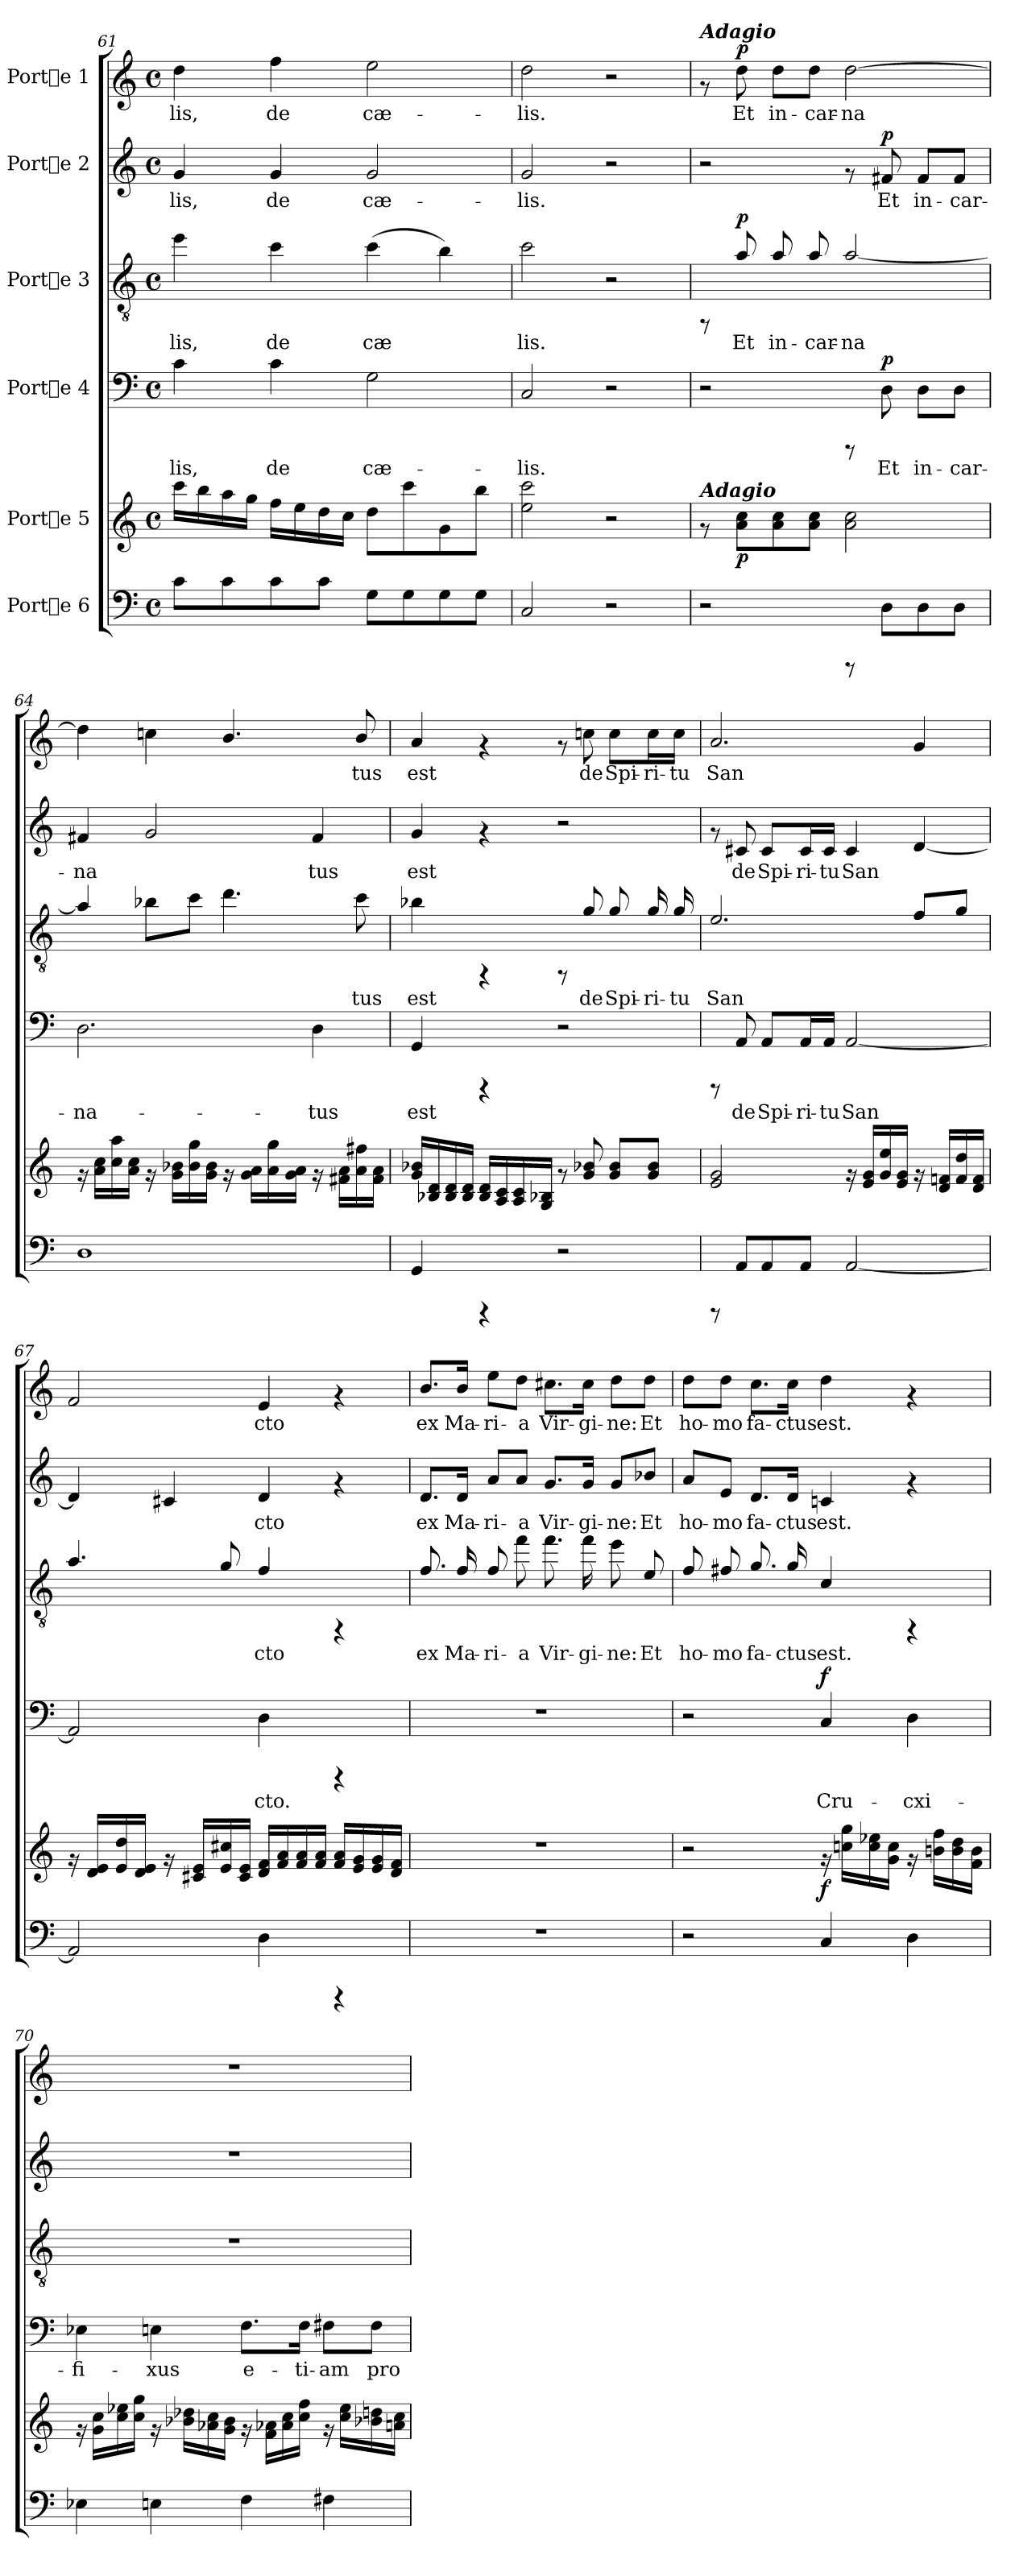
**kern	**kern	**dynam	**kern	**text	**dynam	**kern	**text	**dynam	**kern	**text	**dynam	**kern	**text	**dynam
*part6	*part5	*part5	*part4	*part4	*part4	*part3	*part3	*part3	*part2	*part2	*part2	*part1	*part1	*part1
*staff6	*staff5	*staff5	*staff4	*staff4	*staff4	*staff3	*staff3	*staff3	*staff2	*staff2	*staff2	*staff1	*staff1	*staff1
*I"Porte 6	*I"Porte 5	*	*I"Porte 4	*	*	*I"Porte 3	*	*	*I"Porte 2	*	*	*I"Porte 1	*	*
*clefF4	*clefG2	*	*clefF4	*	*	*clefGv2	*	*	*clefG2	*	*	*clefG2	*	*
*	*	*	*	*	*	*ITrd8c14	*	*	*	*	*	*ITrd1c2	*	*
*M4/4	*M4/4	*	*M4/4	*	*	*M4/4	*	*	*M4/4	*	*	*M4/4	*	*
*met(c)	*met(c)	*	*met(c)	*	*	*met(c)	*	*	*met(c)	*	*	*met(c)	*	*
=61	=61	=61	=61	=61	=61	=61	=61	=61	=61	=61	=61	=61	=61	=61
!	!	!	!	!LO:LY:b:cj	!	!	!LO:LY:b:cj	!	!	!LO:LY:b:cj	!	!	!LO:LY:b:cj	!
8c\L	16ccc\L	.	4c\	-lis,	.	4e\	-lis,	.	4g/	-lis,	.	4cc\	-lis,	.
.	16bb\	.	.	.	.	.	.	.	.	.	.	.	.	.
8c\	16aa\	.	.	.	.	.	.	.	.	.	.	.	.	.
.	16gg\J	.	.	.	.	.	.	.	.	.	.	.	.	.
!	!	!	!	!LO:LY:b:cj	!	!	!LO:LY:b:cj	!	!	!LO:LY:b:cj	!	!	!LO:LY:b:cj	!
8c\	16ff\L	.	4c\	de	.	4c\	de	.	4g/	de	.	4ee\	de	.
.	16ee\	.	.	.	.	.	.	.	.	.	.	.	.	.
8c\J	16dd\	.	.	.	.	.	.	.	.	.	.	.	.	.
.	16cc\J	.	.	.	.	.	.	.	.	.	.	.	.	.
!	!	!	!	!LO:LY:b:cj	!	!	!LO:LY:b:cj	!	!	!LO:LY:b:cj	!	!	!LO:LY:b:cj	!
8G\L	8dd\L	.	2G\	cæ-	.	(>4c\	cæ-	.	2g/	cæ-	.	2dd\	cæ-	.
8G\	8ccc\	.	.	.	.	.	.	.	.	.	.	.	.	.
!	!	!	!	!	!	!	!LO:LY:b:cj	!	!	!	!	!	!	!
8G\	8g\	.	.	.	.	4B\)	--	.	.	.	.	.	.	.
8G\J	8bb\J	.	.	.	.	.	.	.	.	.	.	.	.	.
=62	=62	=62	=62	=62	=62	=62	=62	=62	=62	=62	=62	=62	=62	=62
!	!	!	!	!LO:LY:b:cj	!	!	!LO:LY:b:cj	!	!	!LO:LY:b:cj	!	!	!LO:LY:b:cj	!
2C/	2ccc\ 2ee\	.	2C/	-lis.	.	2c\	-lis.	.	2g/	-lis.	.	2cc\	-lis.	.
2r	2r	.	2r	.	.	2r	.	.	2r	.	.	2r	.	.
=63	=63	=63	=63	=63	=63	=63	=63	=63	=63	=63	=63	=63	=63	=63
!	!	!	!	!	!	!	!	!	!	!	!	!LO:TX:a:Bi:t=Adagio	!	!
!	!LO:TX:a:Bi:t=Adagio	!	!	!	!	!	!	!	!	!	!	!	!	!
2r	8rf	.	2r	.	.	8rFF	.	.	2r	.	.	8rf	.	.
!	!	!LO:DY:b	!	!	!	!	!LO:LY:b:cj	!LO:DY:a	!	!	!	!	!LO:LY:b:cj	!LO:DY:a
.	8cc\ 8a\L	p	.	.	.	8A/	Et	p	.	.	.	8cc\	Et	p
!	!	!	!	!	!	!	!LO:LY:b:cj	!	!	!	!	!	!LO:LY:b:cj	!
.	8cc\ 8a\	.	.	.	.	8A/	in-	.	.	.	.	8cc\L	in-	.
!	!	!	!	!	!	!	!LO:LY:b:cj	!	!	!	!	!	!LO:LY:b:cj	!
.	8cc\ 8a\J	.	.	.	.	8A/	-car-	.	.	.	.	8cc\J	-car-	.
!	!	!	!	!	!	!	!LO:LY:b:cj	!	!	!	!	!	!LO:LY:b:cj	!
8rCCC	2cc\ 2a\	.	8rCCC	.	.	[<2A/	-na-	.	8rf	.	.	[>2cc\	-na-	.
!	!	!	!	!LO:LY:b:cj	!LO:DY:a	!	!	!	!	!LO:LY:b:cj	!LO:DY:a	!	!	!
8D\L	.	.	8D\	Et	p	.	.	.	8f#X/	Et	p	.	.	.
!	!	!	!	!LO:LY:b:cj	!	!	!	!	!	!LO:LY:b:cj	!	!	!	!
8D\	.	.	8D\L	in-	.	.	.	.	8f#/L	in-	.	.	.	.
!	!	!	!	!LO:LY:b:cj	!	!	!	!	!	!LO:LY:b:cj	!	!	!	!
8D\J	.	.	8D\J	-car-	.	.	.	.	8f#/J	-car-	.	.	.	.
!!LO:LB:g=z
=64	=64	=64	=64	=64	=64	=64	=64	=64	=64	=64	=64	=64	=64	=64
!	!	!	!	!LO:LY:b:cj	!	!	!LO:LY:b:cj	!	!	!LO:LY:b:cj	!	!	!LO:LY:b:cj	!
1D	16rf	.	2.D\	-na-	.	4A/]	-	.	4f#X/	-na-	.	4cc\]	-	.
.	16cc\ 16a\L	.	.	.	.	.	.	.	.	.	.	.	.	.
.	16aa\ 16cc\	.	.	.	.	.	.	.	.	.	.	.	.	.
.	16cc\ 16a\J	.	.	.	.	.	.	.	.	.	.	.	.	.
!	!	!	!	!	!	!	!LO:LY:b:cj	!	!	!LO:LY:b:cj	!	!	!LO:LY:b:cj	!
.	16rf	.	.	.	.	8B-X\L	.	.	2g/	-	.	4b-X\	.	.
.	16b-X\ 16g\L	.	.	.	.	.	.	.	.	.	.	.	.	.
!	!	!	!	!	!	!	!LO:LY:b:cj	!	!	!	!	!	!	!
.	16gg\ 16b-\	.	.	.	.	8c\J	.	.	.	.	.	.	.	.
.	16b-\ 16g\J	.	.	.	.	.	.	.	.	.	.	.	.	.
!	!	!	!	!	!	!	!LO:LY:b:cj	!	!	!	!	!	!LO:LY:b:cj	!
.	16rf	.	.	.	.	4.d\	.	.	.	.	.	4.a/	.	.
.	16a\ 16g\L	.	.	.	.	.	.	.	.	.	.	.	.	.
.	16gg\ 16a\	.	.	.	.	.	.	.	.	.	.	.	.	.
.	16a\ 16g\J	.	.	.	.	.	.	.	.	.	.	.	.	.
!	!	!	!	!LO:LY:b:cj	!	!	!	!	!	!LO:LY:b:cj	!	!	!	!
.	16rf	.	4D\	-tus	.	.	.	.	4f#/	tus	.	.	.	.
.	16a\ 16f#X\L	.	.	.	.	.	.	.	.	.	.	.	.	.
!	!	!	!	!	!	!	!LO:LY:b:cj	!	!	!	!	!	!LO:LY:b:cj	!
.	16ff#X\ 16a\	.	.	.	.	8c\	tus	.	.	.	.	8a/	tus	.
.	16a\ 16f#\J	.	.	.	.	.	.	.	.	.	.	.	.	.
=65	=65	=65	=65	=65	=65	=65	=65	=65	=65	=65	=65	=65	=65	=65
!	!	!	!	!LO:LY:b:cj	!	!	!LO:LY:b:cj	!	!	!LO:LY:b:cj	!	!	!LO:LY:b:cj	!
4GG/	16b-X/ 16g/L	.	4GG/	est	.	4B-X\	est	.	4g/	est	.	4g/	est	.
.	16d/ 16B-X/	.	.	.	.	.	.	.	.	.	.	.	.	.
.	16d/ 16B-/	.	.	.	.	.	.	.	.	.	.	.	.	.
.	16d/ 16B-/J	.	.	.	.	.	.	.	.	.	.	.	.	.
4rCCC	16d/ 16B-/L	.	4rCCC	.	.	4rFF	.	.	4rf	.	.	4rf	.	.
.	16c/ 16A/	.	.	.	.	.	.	.	.	.	.	.	.	.
.	16c/ 16A/	.	.	.	.	.	.	.	.	.	.	.	.	.
.	16B-X/ 16G/J	.	.	.	.	.	.	.	.	.	.	.	.	.
2r	8rf	.	2r	.	.	8rFF	.	.	2r	.	.	8rf	.	.
!	!	!	!	!	!	!	!LO:LY:b:cj	!	!	!	!	!	!LO:LY:b:cj	!
.	8b-X/ 8g/	.	.	.	.	8G/	de	.	.	.	.	8b-X\	de	.
!	!	!	!	!	!	!	!LO:LY:b:cj	!	!	!	!	!	!LO:LY:b:cj	!
.	8b-/ 8g/L	.	.	.	.	8G/	Spi-	.	.	.	.	8b-\L	Spi-	.
!	!	!	!	!	!	!	!LO:LY:b:cj	!	!	!	!	!	!LO:LY:b:cj	!
.	8b-/ 8g/J	.	.	.	.	16G/	-ri-	.	.	.	.	16b-\L	-ri-	.
!	!	!	!	!	!	!	!LO:LY:b:cj	!	!	!	!	!	!LO:LY:b:cj	!
.	.	.	.	.	.	16G/	-tu	.	.	.	.	16b-\JJ	-tu	.
=66	=66	=66	=66	=66	=66	=66	=66	=66	=66	=66	=66	=66	=66	=66
!	!	!	!	!	!	!	!LO:LY:b:cj	!	!	!	!	!	!LO:LY:b:cj	!
8rCCC	2g/ 2e/	.	8rCCC	.	.	2.E/	San-	.	8rf	.	.	2.g/	San-	.
!	!	!	!	!LO:LY:b:cj	!	!	!	!	!	!LO:LY:b:cj	!	!	!	!
8AA/L	.	.	8AA/	de	.	.	.	.	8c#X/	de	.	.	.	.
!	!	!	!	!LO:LY:b:cj	!	!	!	!	!	!LO:LY:b:cj	!	!	!	!
8AA/	.	.	8AA/L	Spi-	.	.	.	.	8c#/L	Spi-	.	.	.	.
!	!	!	!	!LO:LY:b:cj	!	!	!	!	!	!LO:LY:b:cj	!	!	!	!
8AA/J	.	.	16AA/L	-ri-	.	.	.	.	16c#/L	-ri-	.	.	.	.
!	!	!	!	!LO:LY:b:cj	!	!	!	!	!	!LO:LY:b:cj	!	!	!	!
.	.	.	16AA/JJ	-tu	.	.	.	.	16c#/JJ	-tu	.	.	.	.
!	!	!	!	!LO:LY:b:cj	!	!	!	!	!	!LO:LY:b:cj	!	!	!	!
[<2AA/	16rf	.	[<2AA/	San-	.	.	.	.	4c#/	San-	.	.	.	.
.	16g/ 16e/L	.	.	.	.	.	.	.	.	.	.	.	.	.
.	16ee/ 16g/	.	.	.	.	.	.	.	.	.	.	.	.	.
.	16g/ 16e/J	.	.	.	.	.	.	.	.	.	.	.	.	.
!	!	!	!	!	!	!	!LO:LY:b:cj	!	!	!LO:LY:b:cj	!	!	!LO:LY:b:cj	!
.	16rf	.	.	.	.	8F/L	--	.	[<4d/	--	.	4f/	--	.
.	16fn/ 16d/L	.	.	.	.	.	.	.	.	.	.	.	.	.
!	!	!	!	!	!	!	!LO:LY:b:cj	!	!	!	!	!	!	!
.	16dd/ 16f/	.	.	.	.	8G/J	--	.	.	.	.	.	.	.
.	16f/ 16d/J	.	.	.	.	.	.	.	.	.	.	.	.	.
!!LO:PB:g=z
=67	=67	=67	=67	=67	=67	=67	=67	=67	=67	=67	=67	=67	=67	=67
!	!	!	!	!LO:LY:b:cj	!	!	!LO:LY:b:cj	!	!	!LO:LY:b:cj	!	!	!LO:LY:b:cj	!
2AA/]	16rf	.	2AA/]	-	.	4.A/	-	.	4d/]	-	.	2e/	-	.
.	16e/ 16d/L	.	.	.	.	.	.	.	.	.	.	.	.	.
.	16dd/ 16e/	.	.	.	.	.	.	.	.	.	.	.	.	.
.	16e/ 16d/J	.	.	.	.	.	.	.	.	.	.	.	.	.
!	!	!	!	!	!	!	!	!	!	!LO:LY:b:cj	!	!	!	!
.	16rf	.	.	.	.	.	.	.	4c#X/	.	.	.	.	.
.	16e/ 16c#X/L	.	.	.	.	.	.	.	.	.	.	.	.	.
!	!	!	!	!	!	!	!LO:LY:b:cj	!	!	!	!	!	!	!
.	16cc#X/ 16e/	.	.	.	.	8G/	.	.	.	.	.	.	.	.
.	16e/ 16c#/J	.	.	.	.	.	.	.	.	.	.	.	.	.
!	!	!	!	!LO:LY:b:cj	!	!	!LO:LY:b:cj	!	!	!LO:LY:b:cj	!	!	!LO:LY:b:cj	!
4D\	16f/ 16d/L	.	4D\	cto.	.	4F/	cto	.	4d/	cto	.	4d/	cto	.
.	16a/ 16f/	.	.	.	.	.	.	.	.	.	.	.	.	.
.	16a/ 16f/	.	.	.	.	.	.	.	.	.	.	.	.	.
.	16a/ 16f/J	.	.	.	.	.	.	.	.	.	.	.	.	.
4rCCC	16a/ 16f/L	.	4rCCC	.	.	4rFF	.	.	4rf	.	.	4rf	.	.
.	16g/ 16e/	.	.	.	.	.	.	.	.	.	.	.	.	.
.	16g/ 16e/	.	.	.	.	.	.	.	.	.	.	.	.	.
.	16f/ 16d/J	.	.	.	.	.	.	.	.	.	.	.	.	.
=68	=68	=68	=68	=68	=68	=68	=68	=68	=68	=68	=68	=68	=68	=68
!	!	!	!	!	!	!	!LO:LY:b:cj	!	!	!LO:LY:b:cj	!	!	!LO:LY:b:cj	!
1r	1r	.	1r	.	.	8.F/	ex	.	8.d/L	ex	.	8.a/L	ex	.
!	!	!	!	!	!	!	!LO:LY:b:cj	!	!	!LO:LY:b:cj	!	!	!LO:LY:b:cj	!
.	.	.	.	.	.	16F/	Ma-	.	16d/Jk	Ma-	.	16a/Jk	Ma-	.
!	!	!	!	!	!	!	!LO:LY:b:cj	!	!	!LO:LY:b:cj	!	!	!LO:LY:b:cj	!
.	.	.	.	.	.	8F/	-ri-	.	8a/L	-ri-	.	8dd\L	-ri-	.
!	!	!	!	!	!	!	!LO:LY:b:cj	!	!	!LO:LY:b:cj	!	!	!LO:LY:b:cj	!
.	.	.	.	.	.	8f\	-a	.	8a/J	-a	.	8cc\J	-a	.
!	!	!	!	!	!	!	!LO:LY:b:cj	!	!	!LO:LY:b:cj	!	!	!LO:LY:b:cj	!
.	.	.	.	.	.	8.f\	Vir-	.	8.g/L	Vir-	.	8.bn\L	Vir-	.
!	!	!	!	!	!	!	!LO:LY:b:cj	!	!	!LO:LY:b:cj	!	!	!LO:LY:b:cj	!
.	.	.	.	.	.	16f\	-gi-	.	16g/Jk	-gi-	.	16b\Jk	-gi-	.
!	!	!	!	!	!	!	!LO:LY:b:cj	!	!	!LO:LY:b:cj	!	!	!LO:LY:b:cj	!
.	.	.	.	.	.	8e\	-ne:	.	8g/L	-ne:	.	8cc\L	-ne:	.
!	!	!	!	!	!	!	!LO:LY:b:cj	!	!	!LO:LY:b:cj	!	!	!LO:LY:b:cj	!
.	.	.	.	.	.	8E/	Et	.	8b-X/J	Et	.	8cc\J	Et	.
=69	=69	=69	=69	=69	=69	=69	=69	=69	=69	=69	=69	=69	=69	=69
!	!	!	!	!	!	!	!LO:LY:b:cj	!	!	!LO:LY:b:cj	!	!	!LO:LY:b:cj	!
2r	2r	.	2r	.	.	8F/	ho-	.	8a/L	ho-	.	8cc\L	ho-	.
!	!	!	!	!	!	!	!LO:LY:b:cj	!	!	!LO:LY:b:cj	!	!	!LO:LY:b:cj	!
.	.	.	.	.	.	8F#X/	-mo	.	8e/J	-mo	.	8cc\J	-mo	.
!	!	!	!	!	!	!	!LO:LY:b:cj	!	!	!LO:LY:b:cj	!	!	!LO:LY:b:cj	!
.	.	.	.	.	.	8.G/	fa-	.	8.d/L	fa-	.	8.b\L	fa-	.
!	!	!	!	!	!	!	!LO:LY:b:cj	!	!	!LO:LY:b:cj	!	!	!LO:LY:b:cj	!
.	.	.	.	.	.	16G/	-ctus	.	16d/Jk	-ctus	.	16b\Jk	-ctus	.
!	!	!LO:DY:b	!	!LO:LY:b:cj	!LO:DY:a	!	!LO:LY:b:cj	!	!	!LO:LY:b:cj	!	!	!LO:LY:b:cj	!
4C/	16rf	f	4C/	Cru-	f	4C/	est.	.	4cn/	est.	.	4cc\	est.	.
.	16gg\ 16ccn\L	.	.	.	.	.	.	.	.	.	.	.	.	.
.	16ee-X\ 16cc\	.	.	.	.	.	.	.	.	.	.	.	.	.
.	16cc\ 16g\J	.	.	.	.	.	.	.	.	.	.	.	.	.
!	!	!	!	!LO:LY:b:cj	!	!	!	!	!	!	!	!	!	!
4D\	16rf	.	4D\	-cxi-	.	4rFF	.	.	4rf	.	.	4rf	.	.
.	16ff\ 16bn\L	.	.	.	.	.	.	.	.	.	.	.	.	.
.	16dd\ 16b\	.	.	.	.	.	.	.	.	.	.	.	.	.
.	16b\ 16f\J	.	.	.	.	.	.	.	.	.	.	.	.	.
!!LO:LB:g=z
=70	=70	=70	=70	=70	=70	=70	=70	=70	=70	=70	=70	=70	=70	=70
!	!	!	!	!LO:LY:b:cj	!	!	!	!	!	!	!	!	!	!
4E-X\	16rf	.	4E-X\	-fi-	.	1r	.	.	1r	.	.	1r	.	.
.	16cc\ 16g\L	.	.	.	.	.	.	.	.	.	.	.	.	.
.	16ee-X\ 16cc\	.	.	.	.	.	.	.	.	.	.	.	.	.
.	16gg\ 16cc\J	.	.	.	.	.	.	.	.	.	.	.	.	.
!	!	!	!	!LO:LY:b:cj	!	!	!	!	!	!	!	!	!	!
4En\	16rf	.	4En\	-xus	.	.	.	.	.	.	.	.	.	.
.	16dd-X\ 16b-X\L	.	.	.	.	.	.	.	.	.	.	.	.	.
.	16cc\ 16a-X\	.	.	.	.	.	.	.	.	.	.	.	.	.
.	16b-\ 16g\J	.	.	.	.	.	.	.	.	.	.	.	.	.
!	!	!	!	!LO:LY:b:cj	!	!	!	!	!	!	!	!	!	!
4F\	16rf	.	8.F\L	e-	.	.	.	.	.	.	.	.	.	.
.	16a-X\ 16f\L	.	.	.	.	.	.	.	.	.	.	.	.	.
.	16cc\ 16a-\	.	.	.	.	.	.	.	.	.	.	.	.	.
!	!	!	!	!LO:LY:b:cj	!	!	!	!	!	!	!	!	!	!
.	16ff\ 16cc\J	.	16F\Jk	-ti-	.	.	.	.	.	.	.	.	.	.
!	!	!	!	!LO:LY:b:cj	!	!	!	!	!	!	!	!	!	!
4F#X\	16rf	.	8F#X\L	-am	.	.	.	.	.	.	.	.	.	.
.	16ee-\ 16cc\L	.	.	.	.	.	.	.	.	.	.	.	.	.
!	!	!	!	!LO:LY:b:cj	!	!	!	!	!	!	!	!	!	!
.	16ddn\ 16b-X\	.	8F#\J	pro	.	.	.	.	.	.	.	.	.	.
.	16cc\ 16an\J	.	.	.	.	.	.	.	.	.	.	.	.	.
=	=	=	=	=	=	=	=	=	=	=	=	=	=	=
*-	*-	*-	*-	*-	*-	*-	*-	*-	*-	*-	*-	*-	*-	*-
